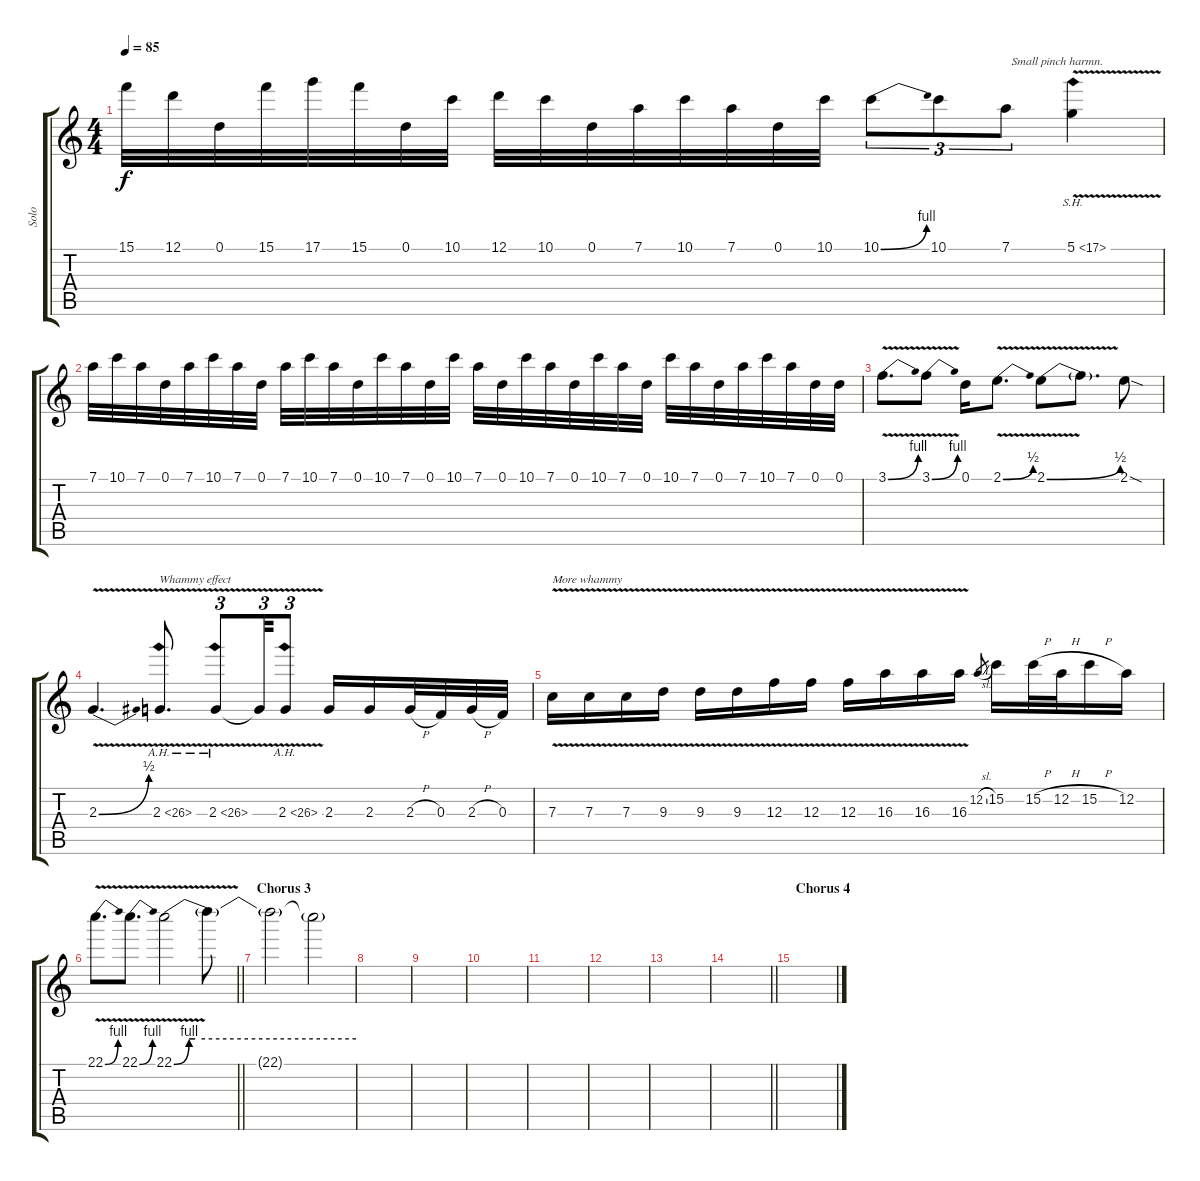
\track ("Solo" "Solo") {instrument distortionguitar}
\staff {score tabs}
\tuning (D4 A3 F3 C3 G2 C2) {hide}
\ts (4 4)
\tempo 85
\clef g2
\ks c
15.1.32{dy f} 12.1.32 0.1.32 15.1.32 17.1.32 15.1.32 0.1.32 10.1.32 12.1.32 10.1.32 0.1.32 7.1.32 10.1.32 7.1.32 0.1.32 10.1.32 10.1{be (bend 0 0 60 4)}.8{tu (3 2)} 10.1.8{tu (3 2)} 7.1.8{tu (3 2) txt "  Small pinch harmn."} 5.1{sh 12 v}.4 |
7.1.32 10.1.32 7.1.32 0.1.32 7.1.32 10.1.32 7.1.32 0.1.32 7.1.32 10.1.32 7.1.32 0.1.32 10.1.32 7.1.32 0.1.32 10.1.32 7.1.32 0.1.32 10.1.32 7.1.32 0.1.32 10.1.32 7.1.32 0.1.32 10.1.32 7.1.32 0.1.32 7.1.32 10.1.32 7.1.32 0.1.32 0.1.32 |
3.1{be (bend 0 0 60 4) v}.8{d} 3.1{be (bend 0 0 60 4) v}.8 0.1.16 2.1{be (bend 0 0 60 2) v}.8{d} 2.1{be (bend 0 0 60 2) v}.8 2.1{t}.8{d} 2.1{sod}.8 |
2.3{be (bend 0 0 60 2) v}.4{d} 2.3{ah 24 v}.8{d txt "Whammy effect"} 2.3{ah 24 v}.8{tu (3 2)} 2.3{t}.32{tu (3 2)} 2.3{ah 24 v}.8{tu (3 2)} 2.3.16 2.3.16 2.3{h}.32 0.3.32 2.3{h}.32 0.3.32 |
7.3{v}.16{txt "More whammy"} 7.3{v}.16 7.3{v}.16 9.3{v}.16 9.3{v}.16 9.3{v}.16 12.3{v}.16 12.3{v}.16 12.3{v}.16 16.3{v}.16 16.3{v}.16 16.3{v}.16 12.2{sl}.8{gr} 15.2.16 15.2{h}.32 12.2{h}.32 15.2{h}.16 12.2.16 |
\barLineRight lightlight
22.1{be (bend 0 0 60 4) v}.8{d} 22.1{be (bend 0 0 60 4) v}.8{d} 22.1{be (custom 0 0 5 4 7 4 15 4 60 4) v}.2 22.1{t}.8 |
\section ("" "Chorus 3")
22.1{t}.2 22.1{t}.2{volume 6} |
|
|
|
|
|
|
\barLineRight lightlight
|
\section ("" "Chorus 4")
